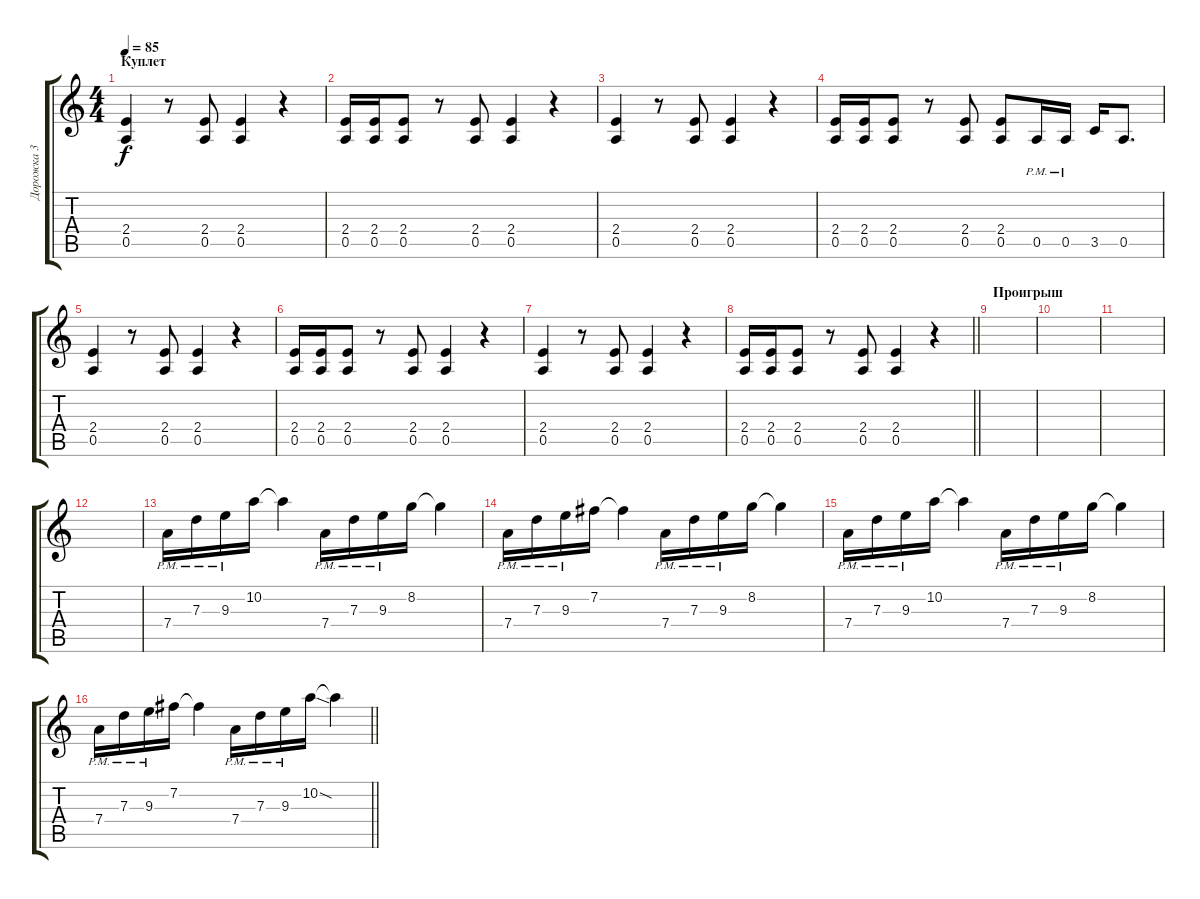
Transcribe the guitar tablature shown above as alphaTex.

\track ("Дорожка 3" "Дорожка 3") {instrument distortionguitar}
\staff {score tabs}
\tuning (E4 B3 G3 D3 A2 E2) {hide}
\ts (4 4)
\section ("" "Куплет")
\tempo 85
\clef g2
\ks c
(2.4 0.5).4{dy f} r.8 (2.4 0.5).8 (2.4 0.5).4 r.4 |
(2.4 0.5).16 (2.4 0.5).16 (2.4 0.5).8 r.8 (2.4 0.5).8 (2.4 0.5).4 r.4 |
(2.4 0.5).4 r.8 (2.4 0.5).8 (2.4 0.5).4 r.4 |
(2.4 0.5).16 (2.4 0.5).16 (2.4 0.5).8 r.8 (2.4 0.5).8 (2.4 0.5).8 0.5{pm}.16 0.5{pm}.16 3.5.16 0.5.8{d} |
(2.4 0.5).4 r.8 (2.4 0.5).8 (2.4 0.5).4 r.4 |
(2.4 0.5).16 (2.4 0.5).16 (2.4 0.5).8 r.8 (2.4 0.5).8 (2.4 0.5).4 r.4 |
(2.4 0.5).4 r.8 (2.4 0.5).8 (2.4 0.5).4 r.4 |
\barLineRight lightlight
(2.4 0.5).16 (2.4 0.5).16 (2.4 0.5).8 r.8 (2.4 0.5).8 (2.4 0.5).4 r.4 |
\section ("" "Проигрыш")
|
|
|
|
7.4{pm}.16 7.3{pm}.16 9.3{pm}.16 10.2.16 10.2{t}.4 7.4{pm}.16 7.3{pm}.16 9.3{pm}.16 8.2.16 8.2{t}.4 |
7.4{pm}.16 7.3{pm}.16 9.3{pm}.16 7.2.16 7.2{t}.4 7.4{pm}.16 7.3{pm}.16 9.3{pm}.16 8.2.16 8.2{t}.4 |
7.4{pm}.16 7.3{pm}.16 9.3{pm}.16 10.2.16 10.2{t}.4 7.4{pm}.16 7.3{pm}.16 9.3{pm}.16 8.2.16 8.2{t}.4 |
\barLineRight lightlight
7.4{pm}.16 7.3{pm}.16 9.3{pm}.16 7.2.16 7.2{t}.4 7.4{pm}.16 7.3{pm}.16 9.3{pm}.16 10.2{sod}.16 10.2{t}.4
